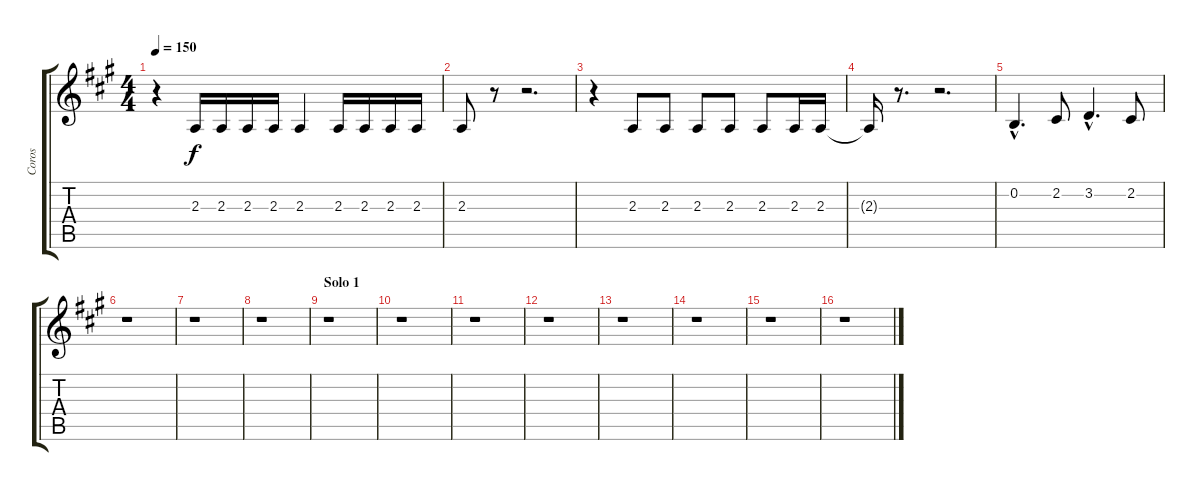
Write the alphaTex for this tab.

\track ("Coros" "Coros") {instrument lead6voice}
\staff {score tabs}
\tuning (E4 B3 G3 D3 A2 E2) {hide}
\ts (4 4)
\tempo 150
\clef g2
\ks a
r.4{dy f} 2.3.16 2.3.16 2.3.16 2.3.16 2.3.4 2.3.16 2.3.16 2.3.16 2.3.16 |
2.3.8 r.8 r.2{d} |
r.4 2.3.8 2.3.8 2.3.8 2.3.8 2.3.8 2.3.16 2.3.16 |
2.3{t}.16 r.8{d} r.2{d} |
0.2{hac}.4{d} 2.2.8 3.2{hac}.4{d} 2.2.8 |
r.1 |
r.1 |
r.1 |
\section ("" "Solo 1")
r.1 |
r.1 |
r.1 |
r.1 |
r.1 |
r.1 |
r.1 |
r.1
